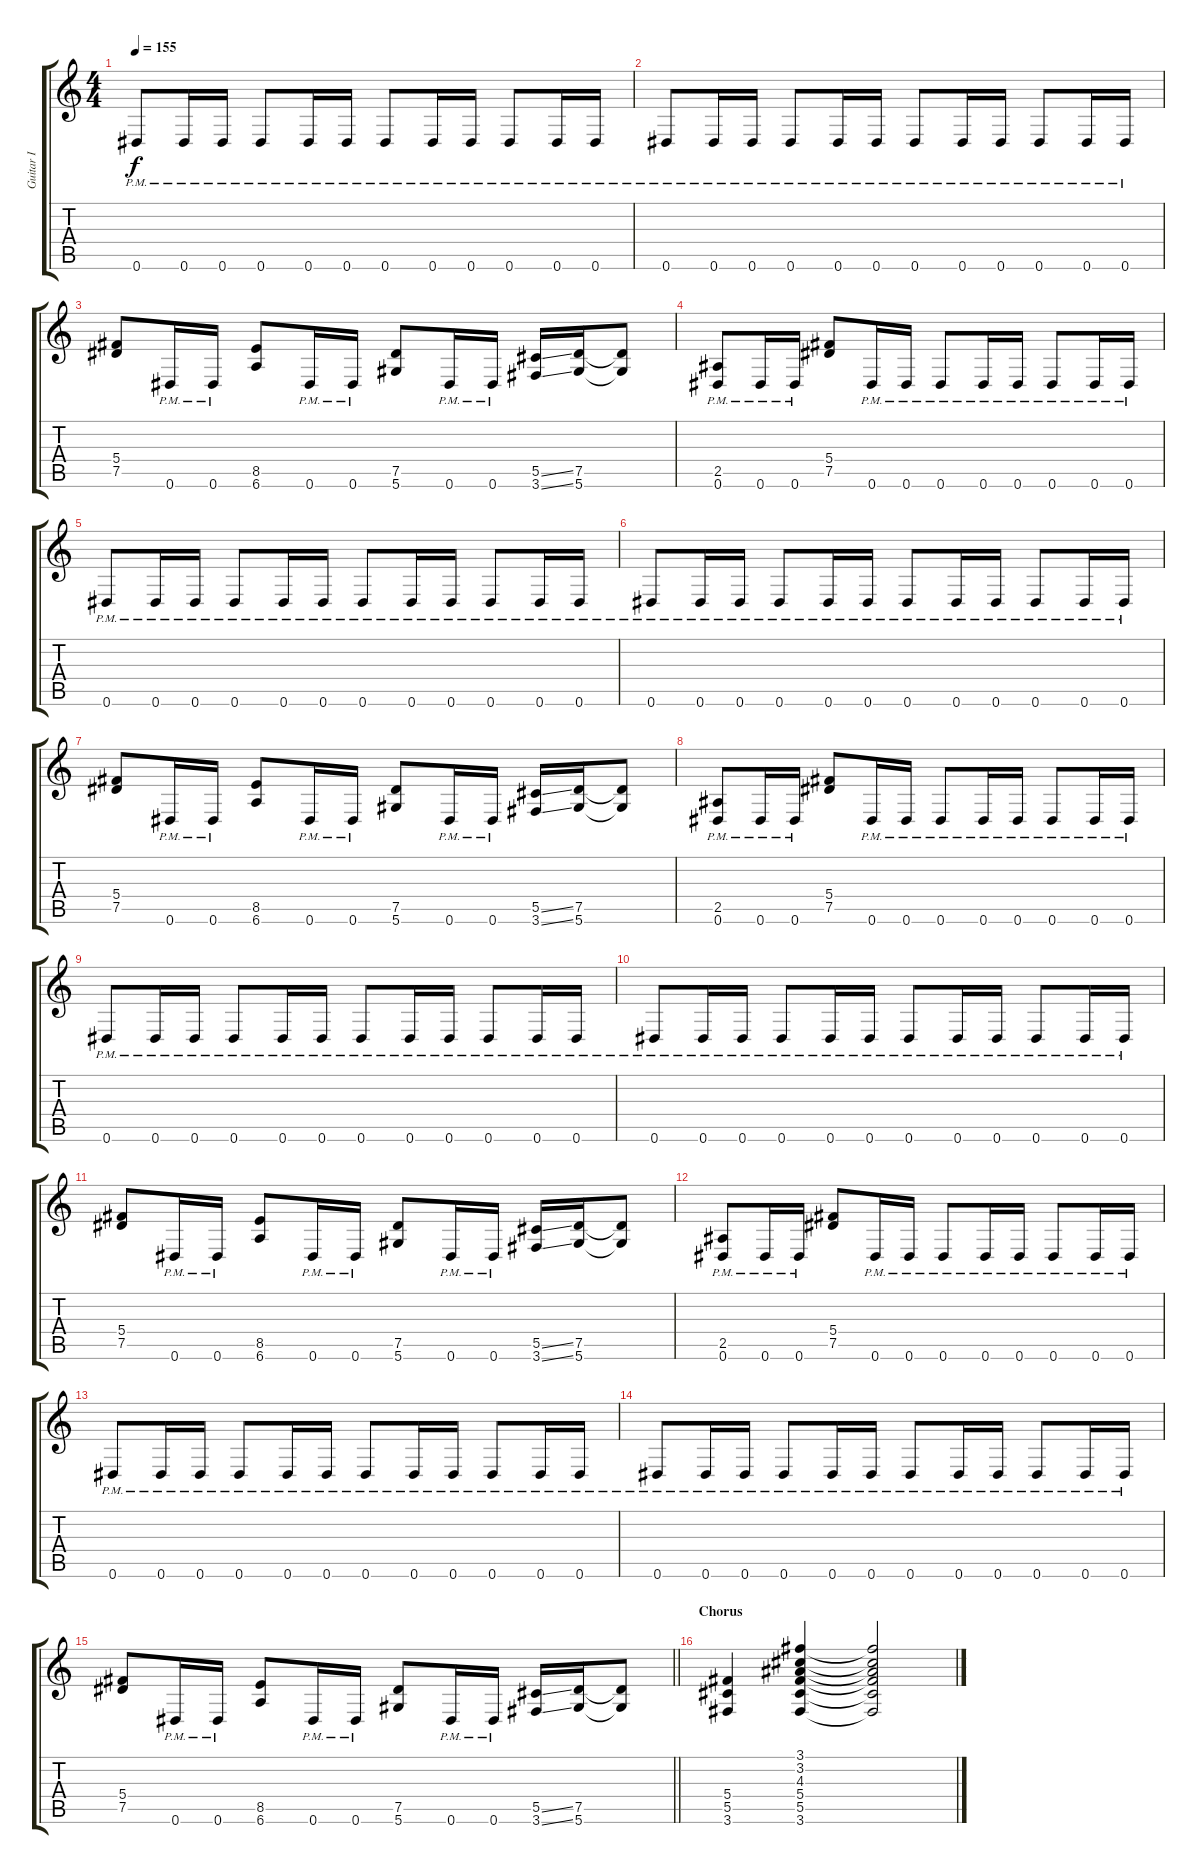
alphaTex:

\track ("Guitar I" "Guitar I") {instrument distortionguitar}
\staff {score tabs}
\tuning (Eb4 Bb3 Gb3 Db3 Ab2 Eb2) {hide}
\ts (4 4)
\tempo 155
\clef g2
\ks c
0.6{pm}.8{dy f} 0.6{pm}.16 0.6{pm}.16 0.6{pm}.8 0.6{pm}.16 0.6{pm}.16 0.6{pm}.8 0.6{pm}.16 0.6{pm}.16 0.6{pm}.8 0.6{pm}.16 0.6{pm}.16 |
0.6{pm}.8 0.6{pm}.16 0.6{pm}.16 0.6{pm}.8 0.6{pm}.16 0.6{pm}.16 0.6{pm}.8 0.6{pm}.16 0.6{pm}.16 0.6{pm}.8 0.6{pm}.16 0.6{pm}.16 |
(5.4 7.5).8 0.6{pm}.16 0.6{pm}.16 (8.5 6.6).8 0.6{pm}.16 0.6{pm}.16 (7.5 5.6).8 0.6{pm}.16 0.6{pm}.16 (5.5{ss} 3.6{ss}).16 (7.5 5.6).16 (7.5{t} 5.6{t}).8 |
(2.5{pm} 0.6{pm}).8 0.6{pm}.16 0.6{pm}.16 (5.4 7.5).8 0.6{pm}.16 0.6{pm}.16 0.6{pm}.8 0.6{pm}.16 0.6{pm}.16 0.6{pm}.8 0.6{pm}.16 0.6{pm}.16 |
0.6{pm}.8 0.6{pm}.16 0.6{pm}.16 0.6{pm}.8 0.6{pm}.16 0.6{pm}.16 0.6{pm}.8 0.6{pm}.16 0.6{pm}.16 0.6{pm}.8 0.6{pm}.16 0.6{pm}.16 |
0.6{pm}.8 0.6{pm}.16 0.6{pm}.16 0.6{pm}.8 0.6{pm}.16 0.6{pm}.16 0.6{pm}.8 0.6{pm}.16 0.6{pm}.16 0.6{pm}.8 0.6{pm}.16 0.6{pm}.16 |
(5.4 7.5).8 0.6{pm}.16 0.6{pm}.16 (8.5 6.6).8 0.6{pm}.16 0.6{pm}.16 (7.5 5.6).8 0.6{pm}.16 0.6{pm}.16 (5.5{ss} 3.6{ss}).16 (7.5 5.6).16 (7.5{t} 5.6{t}).8 |
(2.5{pm} 0.6{pm}).8 0.6{pm}.16 0.6{pm}.16 (5.4 7.5).8 0.6{pm}.16 0.6{pm}.16 0.6{pm}.8 0.6{pm}.16 0.6{pm}.16 0.6{pm}.8 0.6{pm}.16 0.6{pm}.16 |
0.6{pm}.8 0.6{pm}.16 0.6{pm}.16 0.6{pm}.8 0.6{pm}.16 0.6{pm}.16 0.6{pm}.8 0.6{pm}.16 0.6{pm}.16 0.6{pm}.8 0.6{pm}.16 0.6{pm}.16 |
0.6{pm}.8 0.6{pm}.16 0.6{pm}.16 0.6{pm}.8 0.6{pm}.16 0.6{pm}.16 0.6{pm}.8 0.6{pm}.16 0.6{pm}.16 0.6{pm}.8 0.6{pm}.16 0.6{pm}.16 |
(5.4 7.5).8 0.6{pm}.16 0.6{pm}.16 (8.5 6.6).8 0.6{pm}.16 0.6{pm}.16 (7.5 5.6).8 0.6{pm}.16 0.6{pm}.16 (5.5{ss} 3.6{ss}).16 (7.5 5.6).16 (7.5{t} 5.6{t}).8 |
(2.5{pm} 0.6{pm}).8 0.6{pm}.16 0.6{pm}.16 (5.4 7.5).8 0.6{pm}.16 0.6{pm}.16 0.6{pm}.8 0.6{pm}.16 0.6{pm}.16 0.6{pm}.8 0.6{pm}.16 0.6{pm}.16 |
0.6{pm}.8 0.6{pm}.16 0.6{pm}.16 0.6{pm}.8 0.6{pm}.16 0.6{pm}.16 0.6{pm}.8 0.6{pm}.16 0.6{pm}.16 0.6{pm}.8 0.6{pm}.16 0.6{pm}.16 |
0.6{pm}.8 0.6{pm}.16 0.6{pm}.16 0.6{pm}.8 0.6{pm}.16 0.6{pm}.16 0.6{pm}.8 0.6{pm}.16 0.6{pm}.16 0.6{pm}.8 0.6{pm}.16 0.6{pm}.16 |
\barLineRight lightlight
(5.4 7.5).8 0.6{pm}.16 0.6{pm}.16 (8.5 6.6).8 0.6{pm}.16 0.6{pm}.16 (7.5 5.6).8 0.6{pm}.16 0.6{pm}.16 (5.5{ss} 3.6{ss}).16 (7.5 5.6).16 (7.5{t} 5.6{t}).8 |
\section ("" "Chorus")
(5.4 5.5 3.6).4 (3.1 3.2 4.3 5.4 5.5 3.6).4 (3.1{t} 3.2{t} 4.3{t} 5.4{t} 5.5{t} 3.6{t}).2
